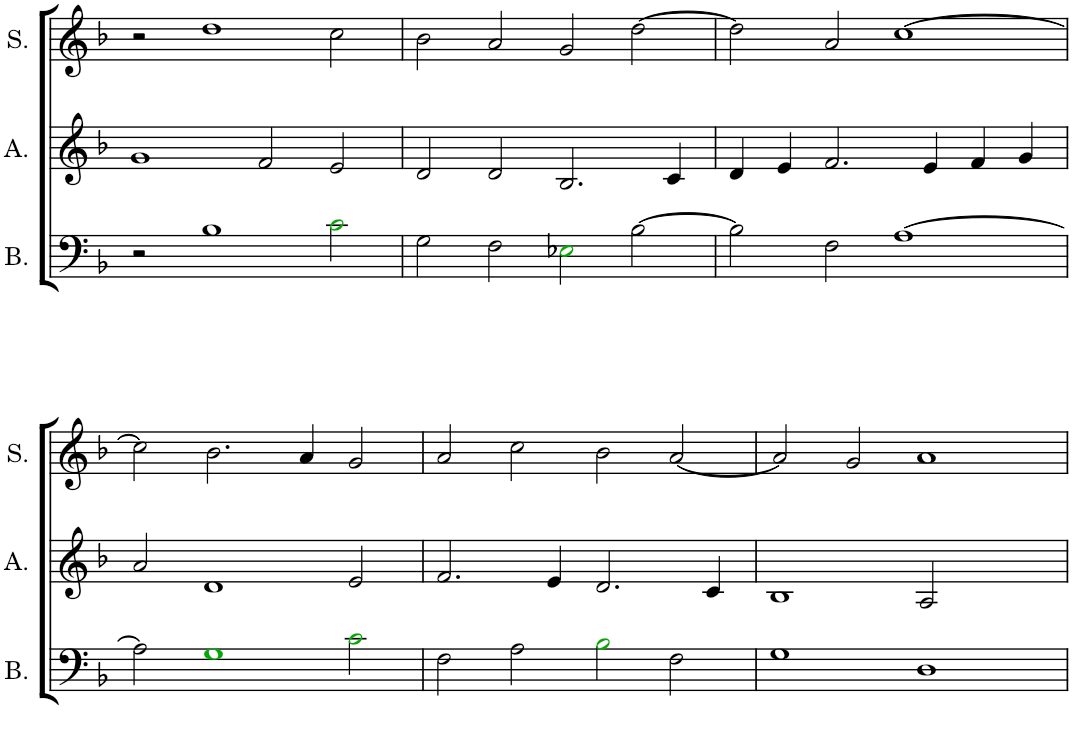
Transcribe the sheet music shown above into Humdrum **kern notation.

**kern	**kern	**kern
*part3	*part2	*part1
*staff3	*staff2	*staff1
*I"B.	*I"A.	*I"S.
*I'B.	*I'A.	*I'S.
!!LO:PB:g=z
*clefF4	*clefG2	*clefG2
*k[b-]	*k[b-]	*k[b-]
*M4/2	*M4/2	*M4/2
=7	=7	=7
2r	1g	2r
1B-	.	1dd
.	2f/	.
2ci\	2e/	2cc\
=8	=8	=8
2G\	2d/	2b-\
2F\	2d/	2a/
2E-Xi\	2.B-/	2g/
[>2B-\	.	[>2dd\
.	4c/	.
=9	=9	=9
2B-\]	4d/	2dd\]
.	4e/	.
2F\	2.f/	2a/
[>1A	.	[>1cc
.	4e/	.
.	4f/	.
.	4g/	.
!!LO:LB:g=z
=10	=10	=10
2A\]	2a/	2cc\]
1Gi	1d	2.b-\
.	.	4a/
2ci\	2e/	2g/
=11	=11	=11
2F\	2.f/	2a/
2A\	.	2cc\
.	4e/	.
2B-i\	2.d/	2b-\
2F\	.	[<2a/
.	4c/	.
=12	=12	=12
1G	1B-	2a/]
.	.	2g/
1D	2A/	1a
.	2ryy	.
=	=	=
*-	*-	*-
